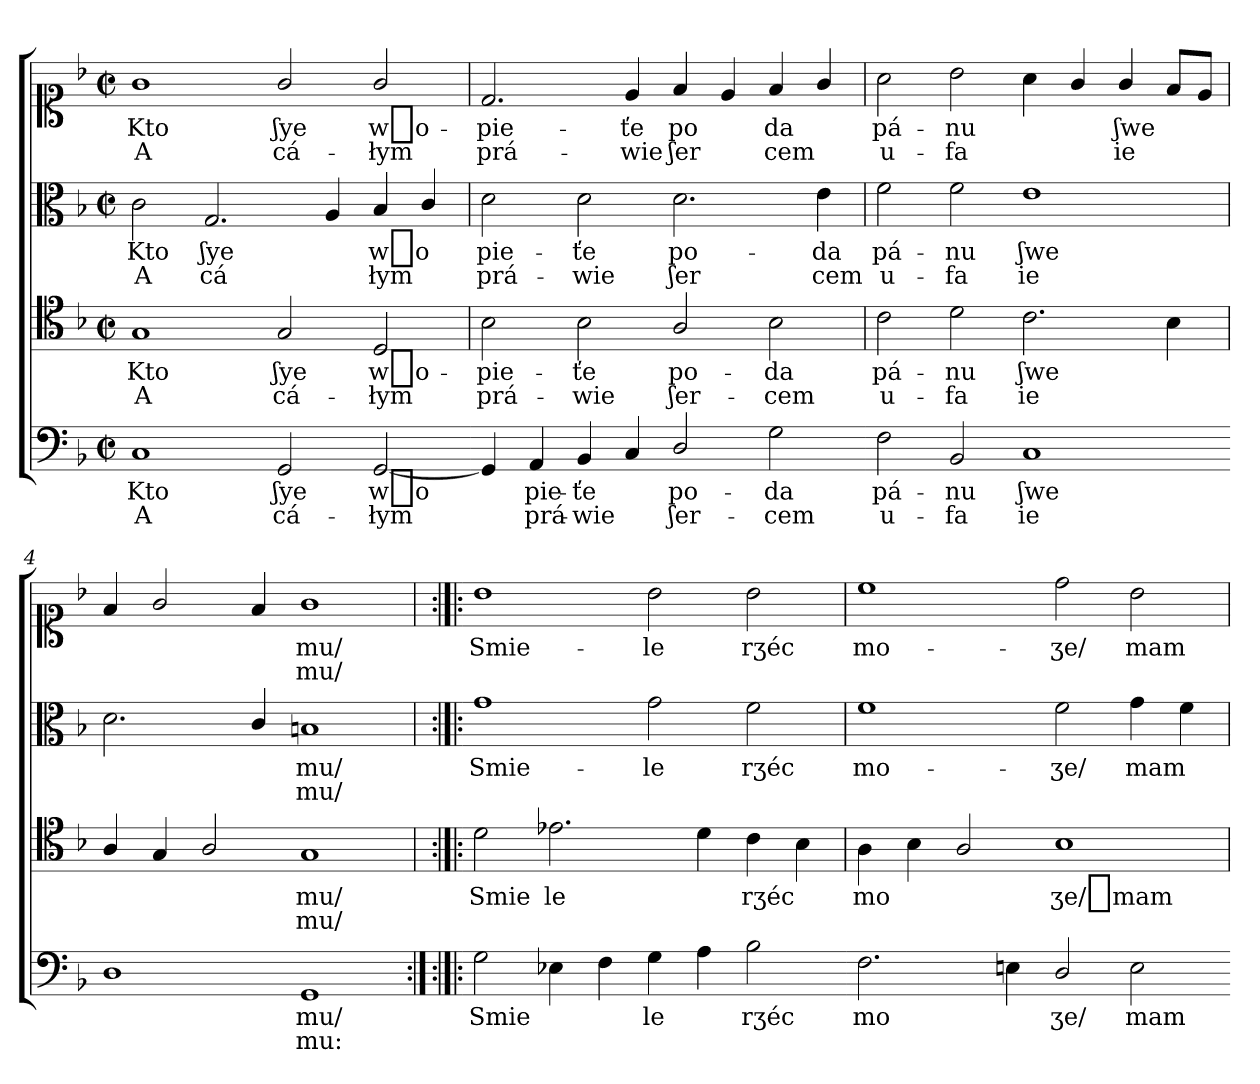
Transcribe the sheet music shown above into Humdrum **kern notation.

**kern	**text	**text	**kern	**text	**text	**kern	**text	**text	**kern	**text	**text
*part4	*part4	*part4	*part3	*part3	*part3	*part2	*part2	*part2	*part1	*part1	*part1
*staff4	*staff4	*staff4	*staff3	*staff3	*staff3	*staff2	*staff2	*staff2	*staff1	*staff1	*staff1
*clefF4	*	*	*clefC4	*	*	*clefC3	*	*	*clefC1	*	*
*k[b-]	*	*	*k[b-]	*	*	*k[b-]	*	*	*k[b-]	*	*
*M4/2	*	*	*M4/2	*	*	*M4/2	*	*	*M4/2	*	*
*met(c|)	*	*	*met(c|)	*	*	*met(c|)	*	*	*met(c|)	*	*
=1	=1	=1	=1	=1	=1	=1	=1	=1	=1	=1	=1
1C	Kto	A	1G	Kto	A	2c	Kto	A	1g	Kto	A
.	.	.	.	.	.	2.G	ʃye	cá	.	.	.
2GG	ʃye	cá-	2G	ʃye	cá-	.	.	.	2g/	ʃye	cá-
.	.	.	.	.	.	4A	.	.	.	.	.
[2GG	w_o	-łym	2D	w_o-	-łym	4B-	w_o	łym	2g/	w_o-	-łym
.	.	.	.	.	.	4c/	.	.	.	.	.
=2-	=2	=2	=2	=2	=2	=2	=2	=2	=2	=2	=2
4GG]	.	.	2B-	-pie-	prá-	2d	pie-	prá-	2.d	-pie-	prá-
4AA	pie-	prá-	.	.	.	.	.	.	.	.	.
4BB-	-ťe	-wie	2B-	-ťe	-wie	2d	-ťe	-wie	.	.	.
4C	.	.	.	.	.	.	.	.	4e	-ťe	-wie
2D/	po-	ʃer-	2A/	po-	ʃer-	2.d	po-	ʃer	4f	po	ʃer
.	.	.	.	.	.	.	.	.	4e	.	.
2G	-da	-cem	2B-	-da	-cem	.	.	.	4f	-da	cem
.	.	.	.	.	.	4e	-da	cem	4g/	.	.
=3-	=3	=3	=3	=3	=3	=3	=3	=3	=3	=3	=3
2F	pá-	u-	2c	pá-	u-	2f	pá-	u-	2a	pá-	u-
2BB-	-nu	-fa	2d	-nu	-fa	2f	-nu	-fa	2b-	-nu	-fa
1C	ʃwe	ie	2.c	ʃwe	ie	1e	ʃwe	ie	4a	.	.
.	.	.	.	.	.	.	.	.	4g/	.	.
.	.	.	.	.	.	.	.	.	4g/	ʃwe	ie
.	.	.	4B-	.	.	.	.	.	8fL	.	.
.	.	.	.	.	.	.	.	.	8eJ	.	.
=4-	=4	=4	=4	=4	=4	=4	=4	=4	=4	=4	=4
1D	.	.	4A/	.	.	2.d	.	.	4f	.	.
.	.	.	4G	.	.	.	.	.	2g/	.	.
.	.	.	2A/	.	.	.	.	.	.	.	.
.	.	.	.	.	.	4c/	.	.	4f	.	.
1GG	mu/	mu:	1G	mu/	mu/	1Bn	mu/	mu/	1g	mu/	mu/
=:|!:	=	=	=	=	=	=	=	=	=	=	=
2G	Smie	.	2d	Smie	.	1g	Smie-	.	1b-	Smie-	.
4E-X	.	.	2.e-X	le	.	.	.	.	.	.	.
4F	.	.	.	.	.	.	.	.	.	.	.
4G	le	.	.	.	.	2g	-le	.	2b-	-le	.
4A	.	.	4d	.	.	.	.	.	.	.	.
2B-	rӡéc	.	4c	rӡéc	.	2f	rӡéc	.	2b-	rӡéc	.
.	.	.	4B-	.	.	.	.	.	.	.	.
=6-	=6	=6	=6	=6	=6	=6	=6	=6	=6	=6	=6
2.F	mo	.	4A	mo	.	1f	mo-	.	1cc	mo-	.
.	.	.	4B-	.	.	.	.	.	.	.	.
.	.	.	2A/	.	.	.	.	.	.	.	.
4En	.	.	.	.	.	.	.	.	.	.	.
2D/	ӡe/	.	1B-	ӡe/_mam	.	2f	-ӡe/	.	2dd	-ӡe/	.
2E	mam	.	.	.	.	4g	mam	.	2b-	mam	.
.	.	.	.	.	.	4f	.	.	.	.	.
=-	=	=	=	=	=	=	=	=	=	=	=
*-	*-	*-	*-	*-	*-	*-	*-	*-	*-	*-	*-
